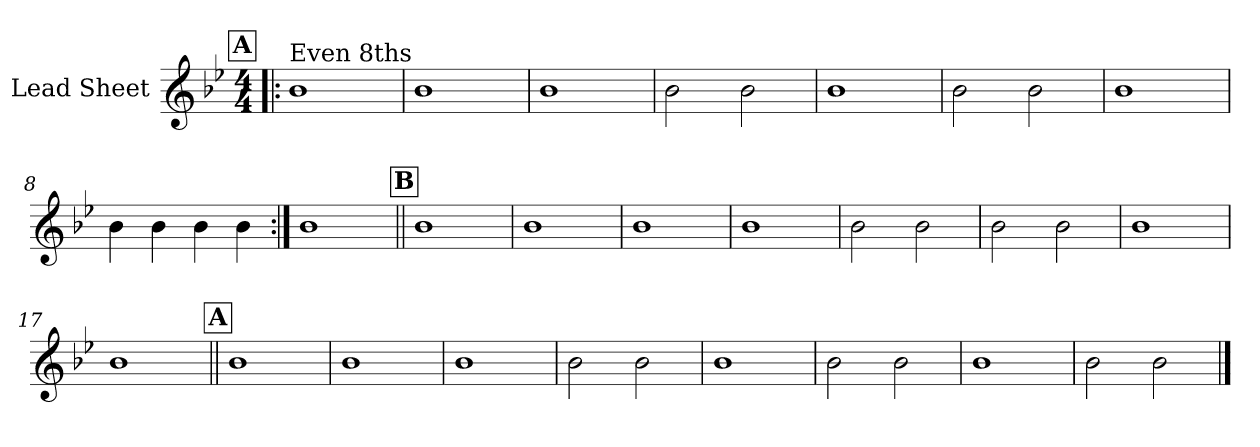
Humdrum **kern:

**kern
*part1
*staff1
*I"Lead Sheet
*clefG2
*k[b-e-]
*B-:
*M4/4
!!LO:REH:place=s1:a:fs=14:t=A
=1!|:
!LO:TX:a:t=Even 8ths
1b-
=2
1b-
=3
1b-
=4
2b-\
2b-\
!!LO:LB:g=z
=5
1b-
=6
2b-\
2b-\
=7
1b-
=8
4b-\
4b-\
4b-\
4b-\
!!LO:LB:g=z
=9:|!
1b-
!!LO:LB:g=z
!!LO:REH:place=s1:a:fs=14:t=B
=10||
1b-
=11
1b-
=12
1b-
=13
1b-
!!LO:LB:g=z
=14
2b-\
2b-\
=15
2b-\
2b-\
=16
1b-
=17
1b-
!!LO:LB:g=z
!!LO:REH:place=s1:a:fs=14:t=A
=18||
1b-
=19
1b-
=20
1b-
=21
2b-\
2b-\
!!LO:LB:g=z
=22
1b-
=23
2b-\
2b-\
=24
1b-
=25
2b-\
2b-\
==
*-
